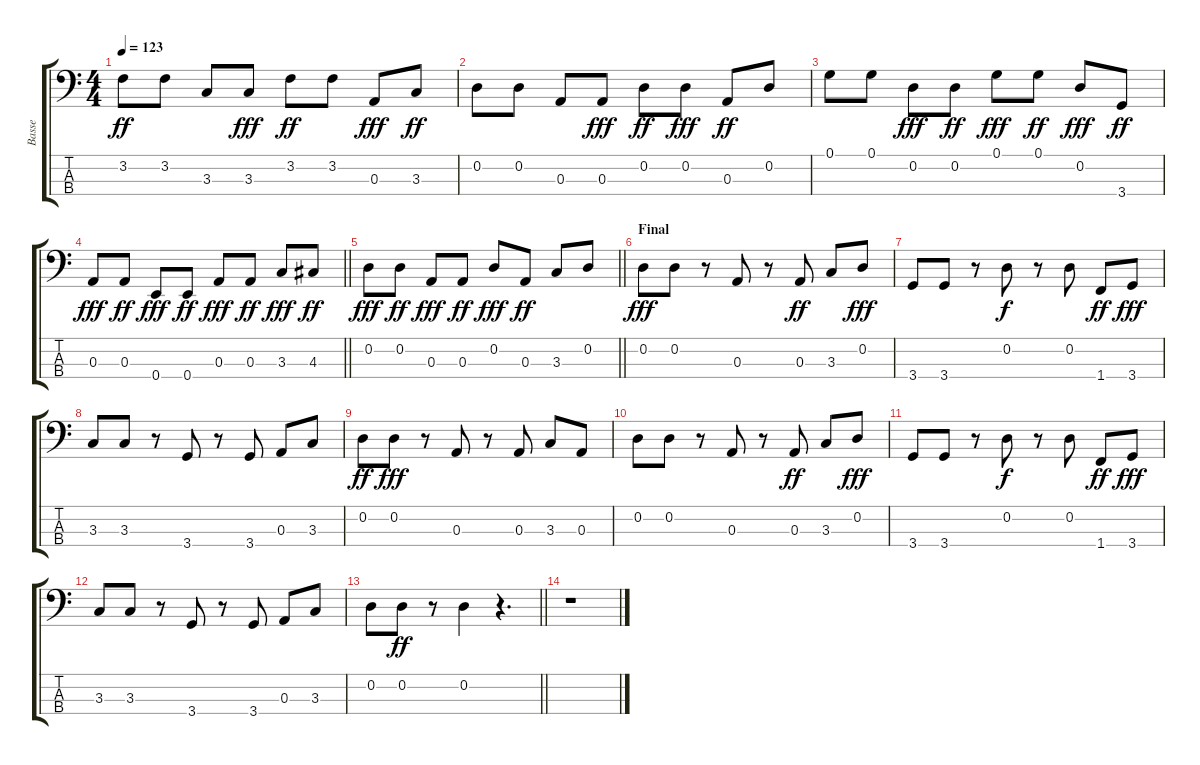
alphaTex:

\track ("Basse" "Basse") {instrument electricbassfinger}
\staff {score tabs}
\tuning (G2 D2 A1 E1) {hide}
\ts (4 4)
\tempo 123
\clef f4
\ks c
3.2.8{dy ff} 3.2.8 3.3.8 3.3.8{dy fff} 3.2.8{dy ff} 3.2.8 0.3.8{dy fff} 3.3.8{dy ff} |
0.2.8 0.2.8 0.3.8 0.3.8{dy fff} 0.2.8{dy ff} 0.2.8{dy fff} 0.3.8{dy ff} 0.2.8 |
0.1.8 0.1.8 0.2.8{dy fff} 0.2.8{dy ff} 0.1.8{dy fff} 0.1.8{dy ff} 0.2.8{dy fff} 3.4.8{dy ff} |
\barLineRight lightlight
0.3.8{dy fff} 0.3.8{dy ff} 0.4.8{dy fff} 0.4.8{dy ff} 0.3.8{dy fff} 0.3.8{dy ff} 3.3.8{dy fff} 4.3.8{dy ff} |
\barLineRight lightlight
0.2.8{dy fff} 0.2.8{dy ff} 0.3.8{dy fff} 0.3.8{dy ff} 0.2.8{dy fff} 0.3.8{dy ff} 3.3.8 0.2.8 |
\section ("" "Final")
0.2.8{dy fff} 0.2.8 r.8 0.3.8 r.8 0.3.8{dy ff} 3.3.8 0.2.8{dy fff} |
3.4.8 3.4.8 r.8 0.2.8{dy f} r.8 0.2.8 1.4.8{dy ff} 3.4.8{dy fff} |
3.3.8 3.3.8 r.8 3.4.8 r.8 3.4.8 0.3.8 3.3.8 |
0.2.8{dy ff} 0.2.8{dy fff} r.8 0.3.8 r.8 0.3.8 3.3.8 0.3.8 |
0.2.8 0.2.8 r.8 0.3.8 r.8 0.3.8{dy ff} 3.3.8 0.2.8{dy fff} |
3.4.8 3.4.8 r.8 0.2.8{dy f} r.8 0.2.8 1.4.8{dy ff} 3.4.8{dy fff} |
3.3.8 3.3.8 r.8 3.4.8 r.8 3.4.8 0.3.8 3.3.8 |
\barLineRight lightlight
0.2.8 0.2.8{dy ff} r.8 0.2.4 r.4{d} |
r.1
